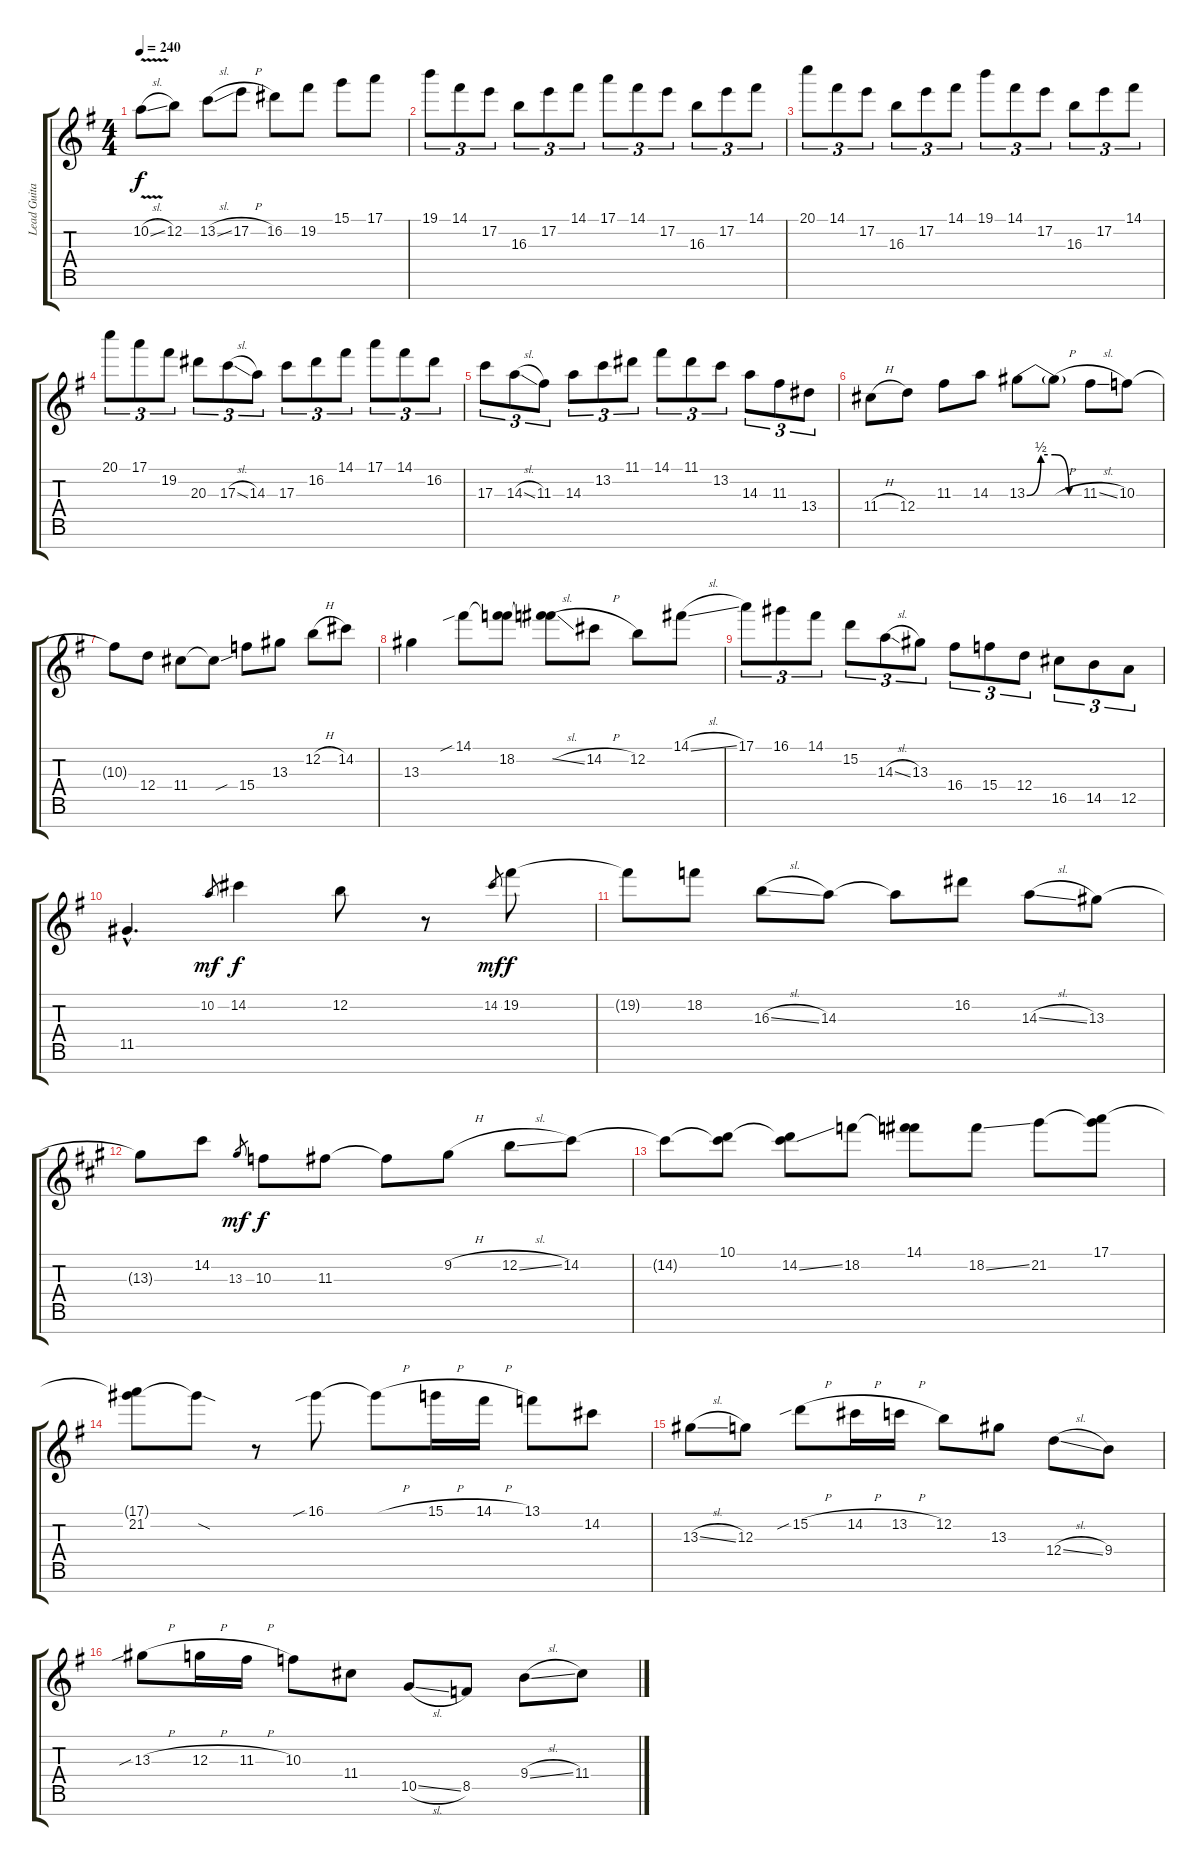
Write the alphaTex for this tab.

\track ("Lead Guitar [Ellis]" "Lead Guita") {instrument overdrivenguitar}
\staff {score tabs}
\tuning (E4 B3 G3 D3 A2 E2 B1) {hide}
\ts (4 4)
\tempo 240
\clef g2
\ks eminor
10.2{v sl t}.8{dy f} 12.2.8 13.2{sl}.8 17.2{h}.8 16.2.8 19.2.8 15.1.8 17.1.8 |
19.1.8{tu (3 2)} 14.1.8{tu (3 2)} 17.2.8{tu (3 2)} 16.3.8{tu (3 2)} 17.2.8{tu (3 2)} 14.1.8{tu (3 2)} 17.1.8{tu (3 2)} 14.1.8{tu (3 2)} 17.2.8{tu (3 2)} 16.3.8{tu (3 2)} 17.2.8{tu (3 2)} 14.1.8{tu (3 2)} |
20.1.8{tu (3 2)} 14.1.8{tu (3 2)} 17.2.8{tu (3 2)} 16.3.8{tu (3 2)} 17.2.8{tu (3 2)} 14.1.8{tu (3 2)} 19.1.8{tu (3 2)} 14.1.8{tu (3 2)} 17.2.8{tu (3 2)} 16.3.8{tu (3 2)} 17.2.8{tu (3 2)} 14.1.8{tu (3 2)} |
20.1.8{tu (3 2)} 17.1.8{tu (3 2)} 19.2.8{tu (3 2)} 20.3.8{tu (3 2)} 17.3{sl}.8{tu (3 2)} 14.3.8{tu (3 2)} 17.3.8{tu (3 2)} 16.2.8{tu (3 2)} 14.1.8{tu (3 2)} 17.1.8{tu (3 2)} 14.1.8{tu (3 2)} 16.2.8{tu (3 2)} |
17.3.8{tu (3 2)} 14.3{sl}.8{tu (3 2)} 11.3.8{tu (3 2)} 14.3.8{tu (3 2)} 13.2.8{tu (3 2)} 11.1.8{tu (3 2)} 14.1.8{tu (3 2)} 11.1.8{tu (3 2)} 13.2.8{tu (3 2)} 14.3.8{tu (3 2)} 11.3.8{tu (3 2)} 13.4.8{tu (3 2)} |
11.4{h}.8 12.4.8 11.3.8 14.3.8 13.3{be (custom 0 0 15 2 30 2 45 0 60 0)}.8 13.3{h t}.8 11.3{sl}.8 10.3.8 |
10.3{t}.8 12.4.8 11.4.8 11.4{sou t}.8 15.4.8 13.3.8 12.2{h}.8 14.2.8 |
13.3.4 14.1{sib}.8 (14.1{t} 18.2).8 (14.1{t} 18.2{sl t}).8 14.2{h}.8 12.2.8 14.1{sl}.8 |
17.1.8{tu (3 2)} 16.1.8{tu (3 2)} 14.1.8{tu (3 2)} 15.2.8{tu (3 2)} 14.3{sl}.8{tu (3 2)} 13.3.8{tu (3 2)} 16.4.8{tu (3 2)} 15.4.8{tu (3 2)} 12.4.8{tu (3 2)} 16.5.8{tu (3 2)} 14.5.8{tu (3 2)} 12.5.8{tu (3 2)} |
11.5{hac}.4{d} 10.2.8{gr dy mf} 14.2.4{dy f} 12.2.8 r.8 14.2.8{gr dy mf} 19.2.8{dy f} |
19.2{t}.8 18.2.8 16.3{sl}.8 14.3.8 14.3{t}.8 16.2.8 14.3{sl}.8 13.3.8 |
\ks f#minor
13.3{t}.8 14.2.8 13.3.8{gr dy mf} 10.3.8{dy f} 11.3.8 11.3{t}.8 9.2{h}.8 12.2{sl}.8 14.2.8 |
14.2{t}.8 (10.1 14.2{t}).8 (10.1{t} 14.2{ss}).8 18.2.8 (14.1 18.2{t}).8 18.2{ss}.8 21.2.8 (17.1 21.2{t}).8 |
\ks eminor
(17.1{t} 21.2).8 21.2{sod t}.8 r.8 16.1{sib}.8 16.1{h t}.8 15.1{h}.16 14.1{h}.16 13.1.8 14.2.8 |
13.3{sl}.8 12.3.8 15.2{sib h}.8 14.2{h}.16 13.2{h}.16 12.2.8 13.3.8 12.4{sl}.8 9.4.8 |
13.3{sib h}.8 12.3{h}.16 11.3{h}.16 10.3.8 11.4.8 10.5{sl}.8 8.5.8 9.4{sl}.8 11.4.8
